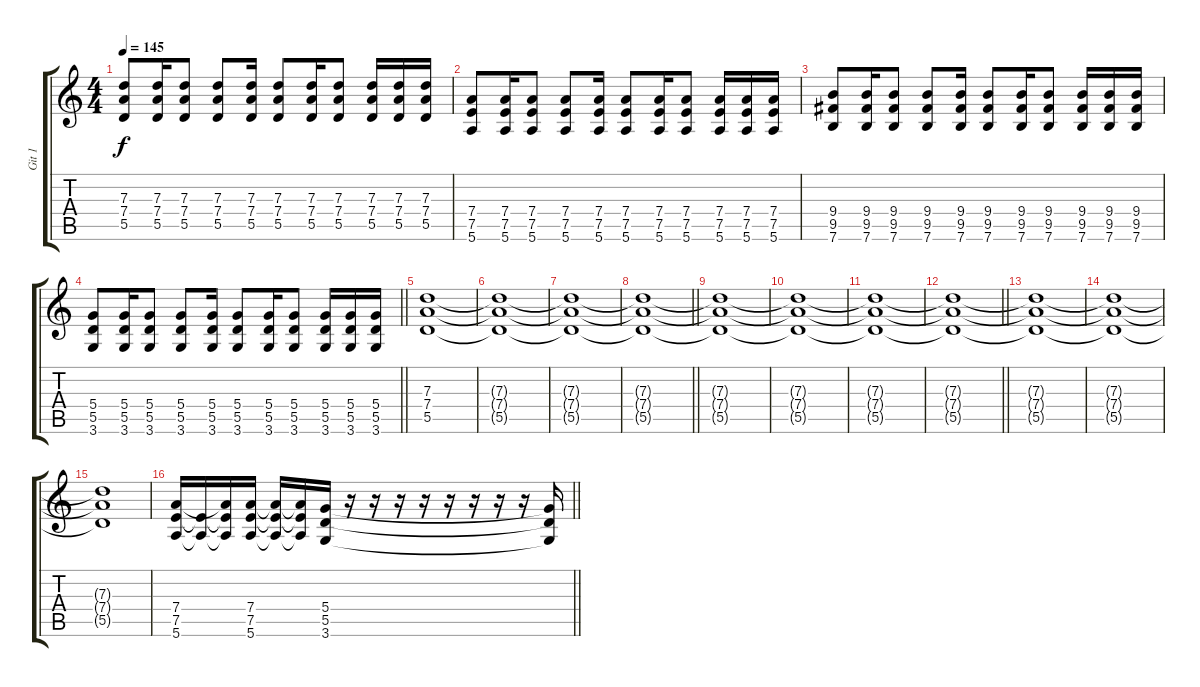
\track ("Git 1" "Git 1") {instrument overdrivenguitar}
\staff {score tabs}
\tuning (E4 B3 G3 D3 A2 E2) {hide}
\ts (4 4)
\tempo 145
\clef g2
\ks c
(7.3 7.4 5.5).8{dy f} (7.3 7.4 5.5).16 (7.3 7.4 5.5).8 (7.3 7.4 5.5).8 (7.3 7.4 5.5).16 (7.3 7.4 5.5).8 (7.3 7.4 5.5).16 (7.3 7.4 5.5).8 (7.3 7.4 5.5).16 (7.3 7.4 5.5).16 (7.3 7.4 5.5).16 |
(7.4 7.5 5.6).8 (7.4 7.5 5.6).16 (7.4 7.5 5.6).8 (7.4 7.5 5.6).8 (7.4 7.5 5.6).16 (7.4 7.5 5.6).8 (7.4 7.5 5.6).16 (7.4 7.5 5.6).8 (7.4 7.5 5.6).16 (7.4 7.5 5.6).16 (7.4 7.5 5.6).16 |
(9.4 9.5 7.6).8 (9.4 9.5 7.6).16 (9.4 9.5 7.6).8 (9.4 9.5 7.6).8 (9.4 9.5 7.6).16 (9.4 9.5 7.6).8 (9.4 9.5 7.6).16 (9.4 9.5 7.6).8 (9.4 9.5 7.6).16 (9.4 9.5 7.6).16 (9.4 9.5 7.6).16 |
\barLineRight lightlight
(5.4 5.5 3.6).8 (5.4 5.5 3.6).16 (5.4 5.5 3.6).8 (5.4 5.5 3.6).8 (5.4 5.5 3.6).16 (5.4 5.5 3.6).8 (5.4 5.5 3.6).16 (5.4 5.5 3.6).8 (5.4 5.5 3.6).16 (5.4 5.5 3.6).16 (5.4 5.5 3.6).16 |
(7.3 7.4 5.5).1 |
(7.3{t} 7.4{t} 5.5{t}).1 |
(7.3{t} 7.4{t} 5.5{t}).1 |
\barLineRight lightlight
(7.3{t} 7.4{t} 5.5{t}).1 |
(7.3{t} 7.4{t} 5.5{t}).1 |
(7.3{t} 7.4{t} 5.5{t}).1 |
(7.3{t} 7.4{t} 5.5{t}).1 |
\barLineRight lightlight
(7.3{t} 7.4{t} 5.5{t}).1 |
(7.3{t} 7.4{t} 5.5{t}).1 |
(7.3{t} 7.4{t} 5.5{t}).1 |
(7.3{t} 7.4{t} 5.5{t}).1 |
\barLineRight lightlight
(7.4 7.5 5.6).16 (7.5{t} 5.6{t}).16 (7.4{t} 7.5{t} 5.6{t}).16 (7.4 7.5 5.6).16 (7.4{t} 7.5{t} 5.6{t}).16 (7.4{t} 7.5{t} 5.6{t}).16 (5.4 5.5 3.6).16 r.16 r.16 r.16 r.16 r.16 r.16 r.16 r.16 (5.4{t} 5.5{t} 3.6{t}).16
